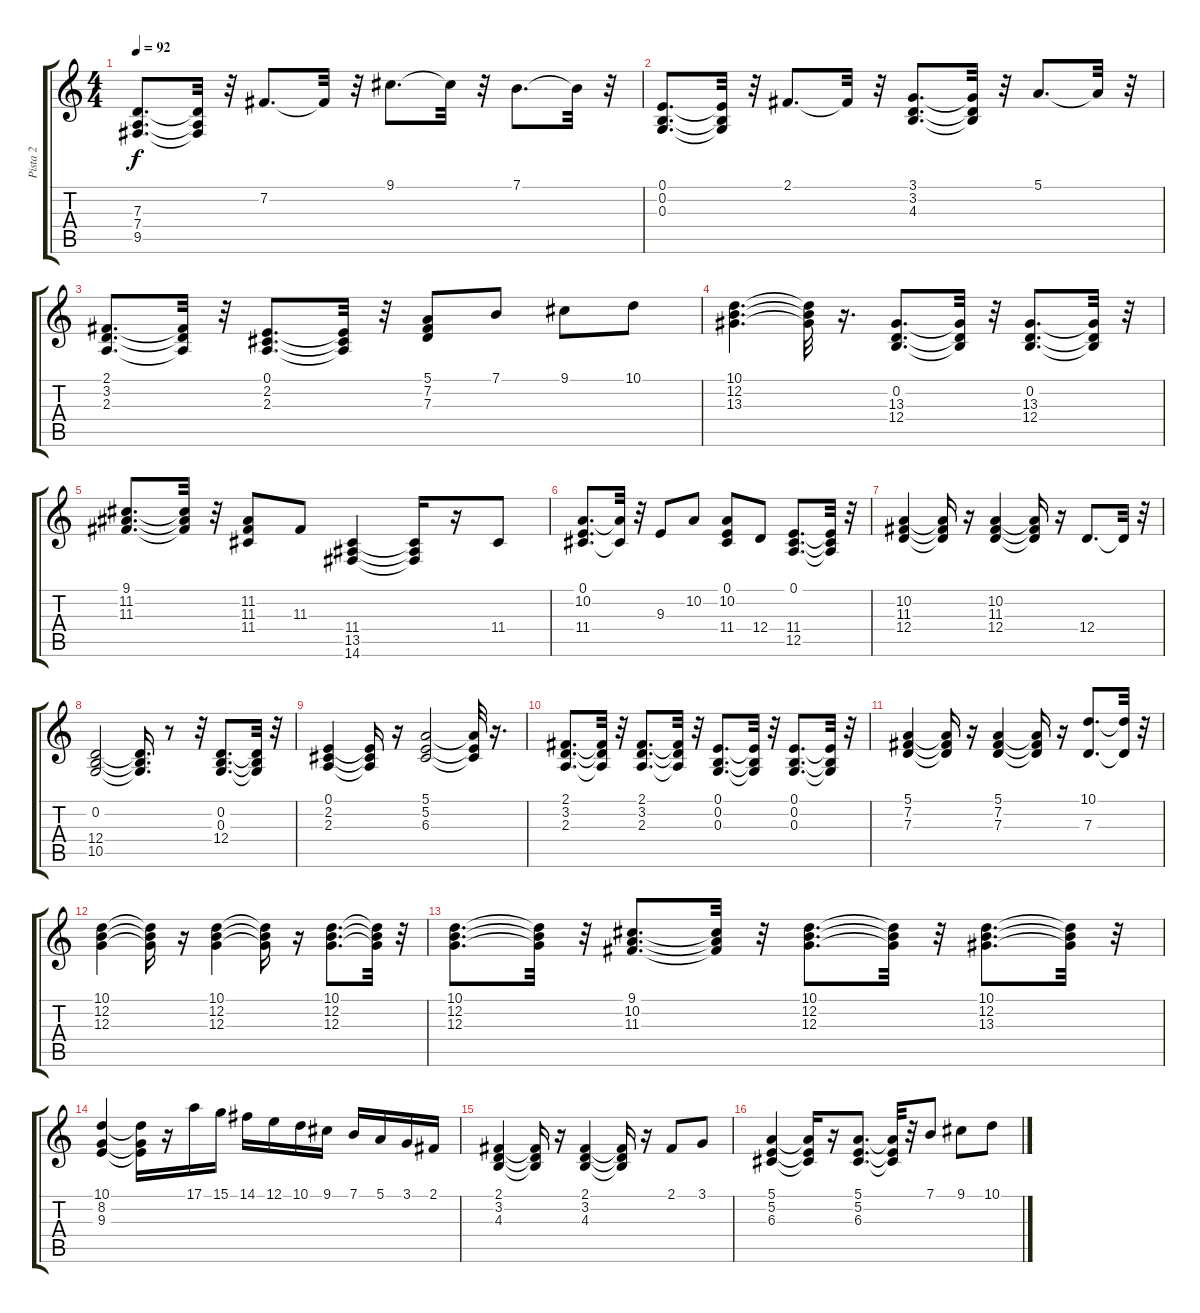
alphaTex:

\track ("Pista 2" "Pista 2") {instrument acousticgrandpiano}
\staff {score tabs}
\tuning (E4 B3 G3 D3 A2 E2) {hide}
\ts (4 4)
\tempo 92
\clef g2
\ks c
(7.3 7.4 9.5).8{d dy f} (7.3{t} 7.4{t} 9.5{t}).32 r.32 7.2.8{d} 7.2{t}.32 r.32 9.1.8{d} 9.1{t}.32 r.32 7.1.8{d} 7.1{t}.32 r.32 |
(0.1 0.2 0.3).8{d} (0.1{t} 0.2{t} 0.3{t}).32 r.32 2.1.8{d} 2.1{t}.32 r.32 (3.1 3.2 4.3).8{d} (3.1{t} 3.2{t} 4.3{t}).32 r.32 5.1.8{d} 5.1{t}.32 r.32 |
(2.1 3.2 2.3).8{d} (2.1{t} 3.2{t} 2.3{t}).32 r.32 (0.1 2.2 2.3).8{d} (0.1{t} 2.2{t} 2.3{t}).32 r.32 (5.1 7.2 7.3).8 7.1.8 9.1.8 10.1.8 |
(10.1 12.2 13.3).4{d} (10.1{t} 12.2{t} 13.3{t}).32 r.16{d} (0.2 13.3 12.4).8{d} (0.2{t} 13.3{t} 12.4{t}).32 r.32 (0.2 13.3 12.4).8{d} (0.2{t} 13.3{t} 12.4{t}).32 r.32 |
(9.1 11.2 11.3).8{d} (9.1{t} 11.2{t} 11.3{t}).32 r.32 (11.2 11.3 11.4).8 11.3.8 (11.4 13.5 14.6).4 (11.4{t} 13.5{t} 14.6{t}).16 r.16 11.4.8 |
(0.1 10.2 11.4).8{d} (10.2{t} 11.4{t}).32 r.32 9.3.8 10.2.8 (0.1 10.2 11.4).8 12.4.8 (0.1 11.4 12.5).8{d} (0.1{t} 11.4{t} 12.5{t}).32 r.32 |
(10.2 11.3 12.4).4 (10.2{t} 11.3{t} 12.4{t}).16 r.16 (10.2 11.3 12.4).4 (10.2{t} 11.3{t} 12.4{t}).16 r.16 12.4.8{d} 12.4{t}.32 r.32 |
(0.2 12.4 10.5).2 (0.2{t} 12.4{t} 10.5{t}).16{d} r.8 r.32 (0.2 0.3 12.4).8{d} (0.2{t} 0.3{t} 12.4{t}).32 r.32 |
(0.1 2.2 2.3).4 (0.1{t} 2.2{t} 2.3{t}).16 r.16 (5.1 5.2 6.3).2 (5.1{t} 5.2{t} 6.3{t}).32 r.16{d} |
(2.1 3.2 2.3).8{d} (2.1{t} 3.2{t} 2.3{t}).32 r.32 (2.1 3.2 2.3).8{d} (2.1{t} 3.2{t} 2.3{t}).32 r.32 (0.1 0.2 0.3).8{d} (0.1{t} 0.2{t} 0.3{t}).32 r.32 (0.1 0.2 0.3).8{d} (0.1{t} 0.2{t} 0.3{t}).32 r.32 |
(5.1 7.2 7.3).4 (5.1{t} 7.2{t} 7.3{t}).16 r.16 (5.1 7.2 7.3).4 (5.1{t} 7.2{t} 7.3{t}).16 r.16 (10.1 7.3).8{d} (10.1{t} 7.3{t}).32 r.32 |
(10.1 12.2 12.3).4 (10.1{t} 12.2{t} 12.3{t}).16 r.16 (10.1 12.2 12.3).4 (10.1{t} 12.2{t} 12.3{t}).16 r.16 (10.1 12.2 12.3).8{d} (10.1{t} 12.2{t} 12.3{t}).32 r.32 |
(10.1 12.2 12.3).8{d} (10.1{t} 12.2{t} 12.3{t}).32 r.32 (9.1 10.2 11.3).8{d} (9.1{t} 10.2{t} 11.3{t}).32 r.32 (10.1 12.2 12.3).8{d} (10.1{t} 12.2{t} 12.3{t}).32 r.32 (10.1 12.2 13.3).8{d} (10.1{t} 12.2{t} 13.3{t}).32 r.32 |
(10.1 8.2 9.3).4 (10.1{t} 8.2{t} 9.3{t}).16 r.16 17.1.16 15.1.16 14.1.16 12.1.16 10.1.16 9.1.16 7.1.16 5.1.16 3.1.16 2.1.16 |
(2.1 3.2 4.3).4 (2.1{t} 3.2{t} 4.3{t}).16 r.16 (2.1 3.2 4.3).4 (2.1{t} 3.2{t} 4.3{t}).16 r.16 2.1.8 3.1.8 |
(5.1 5.2 6.3).4 (5.1{t} 5.2{t} 6.3{t}).16 r.16 (5.1 5.2 6.3).8{d} (5.1{t} 5.2{t} 6.3{t}).32 r.32 7.1.8 9.1.8 10.1.8
